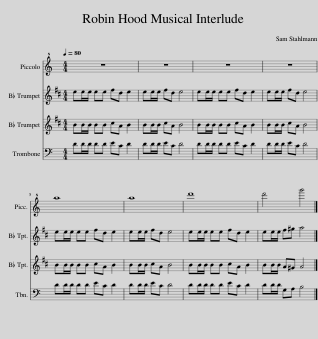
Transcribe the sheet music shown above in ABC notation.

X:1
%%score 1 2 3 4
L:1/8
Q:1/4=80
M:4/4
I:linebreak $
K:C
V:1 treble+8
V:2 treble transpose=-2
V:3 treble transpose=-2
V:4 bass
V:1
 z8 | z8 | z8 | z8 |$ a8 | %5
 a8 | d'8 | d'4 g'4 |] %8
V:2
[K:D] ee/e/ ee fd e2 | ee/e/ fd e4 | ee/e/ ee fd e2 | ee/e/ fd e4 |$ ee/e/ ee fd e2 | %5
 ee/e/ fd e4 | ee/e/ ee fd e2 | ee/e/ f^g a4 |] %8
V:3
[K:D] BB/B/ BB cA B2 | BB/B/ cA B4 | BB/B/ BB cA B2 | BB/B/ cA B4 |$ BB/B/ BB cA B2 | %5
 BB/B/ cA B4 | BB/B/ BB cA B2 | BB/B/ A^G A4 |] %8
V:4
 DD/D/ DD EC D2 | DD/D/ EC D4 | DD/D/ DD EC D2 | DD/D/ EC D4 |$ DD/D/ DD EC D2 | %5
 DD/D/ EC D4 | DD/D/ DD EC D2 | DD/D/ G,A, B,4 |] %8
